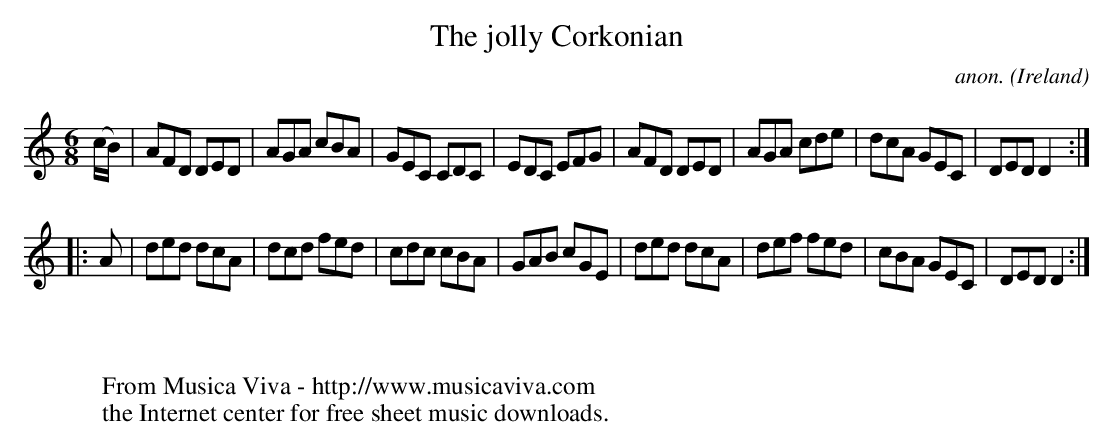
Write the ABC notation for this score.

X:1
T:The jolly Corkonian
C:anon.
O:Ireland
M:6/8
L:1/8
K:Ddor
(c/B/)|AFD DED|AGA cBA|GEC CDC|EDC EFG|AFD DED|AGA cde|dcA GEC|DED D2:|
|:A|ded dcA|dcd fed|cdc cBA|GAB cGE|ded dcA|def fed|cBA GEC|DED D2:|
W:
W:
W: From Musica Viva - http://www.musicaviva.com
W: the Internet center for free sheet music downloads.
